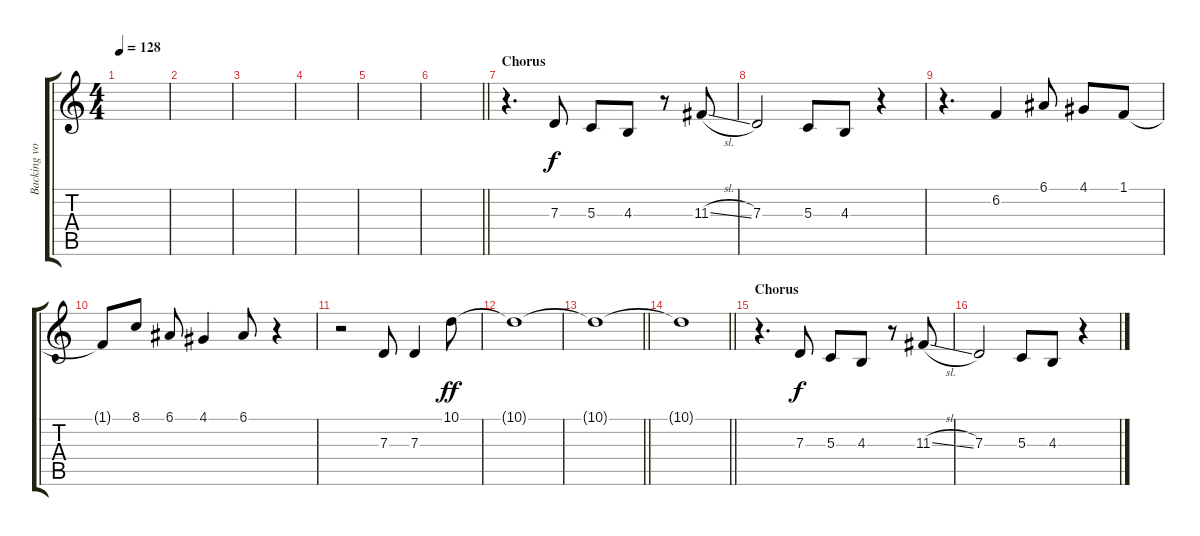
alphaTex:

\track ("Backing vocals" "Backing vo") {instrument lead2sawtooth}
\staff {score tabs}
\tuning (E4 B3 G3 D3 A2 E2) {hide}
\ts (4 4)
\tempo 128
\clef g2
\ks c
|
|
|
|
|
\barLineRight lightlight
|
\section ("" "Chorus")
r.4{d} 7.3.8 5.3.8 4.3.8 r.8 11.3{sl}.8 |
7.3.2 5.3.8 4.3.8 r.4 |
r.4{d} 6.2.4 6.1.8 4.1.8 1.1.8 |
1.1{t}.8 8.1.8 6.1.8 4.1.4 6.1.8 r.4 |
r.2 7.3.8 7.3.4 10.1.8{dy ff} |
10.1{t}.1 |
\barLineRight lightlight
10.1{t}.1 |
\barLineRight lightlight
10.1{t}.1 |
\section ("" "Chorus")
r.4{d} 7.3.8{dy f} 5.3.8 4.3.8 r.8 11.3{sl}.8 |
7.3.2 5.3.8 4.3.8 r.4
